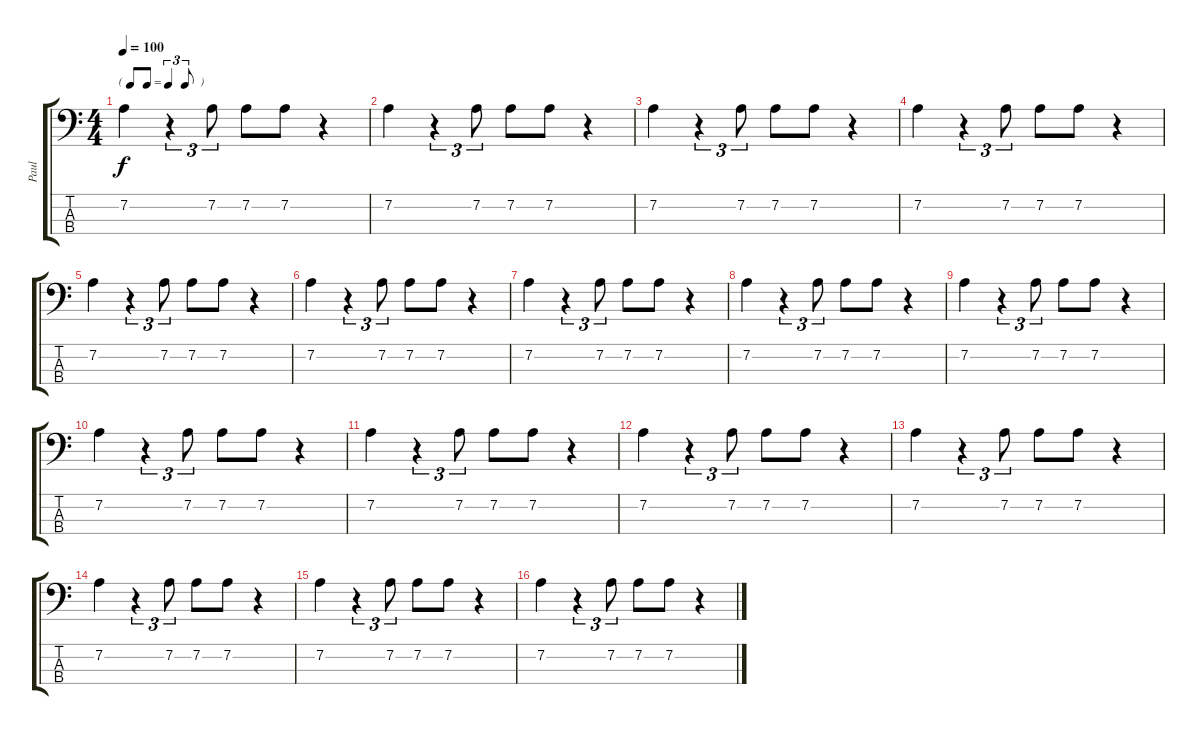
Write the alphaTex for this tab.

\track ("Paul" "Paul") {instrument electricbasspick}
\staff {score tabs}
\tuning (G2 D2 A1 E1) {hide}
\ts (4 4)
\tf triplet8th
\tempo 100
\clef f4
\ks c
7.2.4{dy f} r.4{tu (3 2)} 7.2.8{tu (3 2)} 7.2.8 7.2.8 r.4 |
7.2.4 r.4{tu (3 2)} 7.2.8{tu (3 2)} 7.2.8 7.2.8 r.4 |
7.2.4 r.4{tu (3 2)} 7.2.8{tu (3 2)} 7.2.8 7.2.8 r.4 |
7.2.4 r.4{tu (3 2)} 7.2.8{tu (3 2)} 7.2.8 7.2.8 r.4 |
7.2.4 r.4{tu (3 2)} 7.2.8{tu (3 2)} 7.2.8 7.2.8 r.4 |
7.2.4 r.4{tu (3 2)} 7.2.8{tu (3 2)} 7.2.8 7.2.8 r.4 |
7.2.4 r.4{tu (3 2)} 7.2.8{tu (3 2)} 7.2.8 7.2.8 r.4 |
7.2.4 r.4{tu (3 2)} 7.2.8{tu (3 2)} 7.2.8 7.2.8 r.4 |
7.2.4 r.4{tu (3 2)} 7.2.8{tu (3 2)} 7.2.8 7.2.8 r.4 |
7.2.4 r.4{tu (3 2)} 7.2.8{tu (3 2)} 7.2.8 7.2.8 r.4 |
7.2.4 r.4{tu (3 2)} 7.2.8{tu (3 2)} 7.2.8 7.2.8 r.4 |
7.2.4 r.4{tu (3 2)} 7.2.8{tu (3 2)} 7.2.8 7.2.8 r.4 |
7.2.4 r.4{tu (3 2)} 7.2.8{tu (3 2)} 7.2.8 7.2.8 r.4 |
7.2.4 r.4{tu (3 2)} 7.2.8{tu (3 2)} 7.2.8 7.2.8 r.4 |
7.2.4 r.4{tu (3 2)} 7.2.8{tu (3 2)} 7.2.8 7.2.8 r.4 |
7.2.4 r.4{tu (3 2)} 7.2.8{tu (3 2)} 7.2.8 7.2.8 r.4
